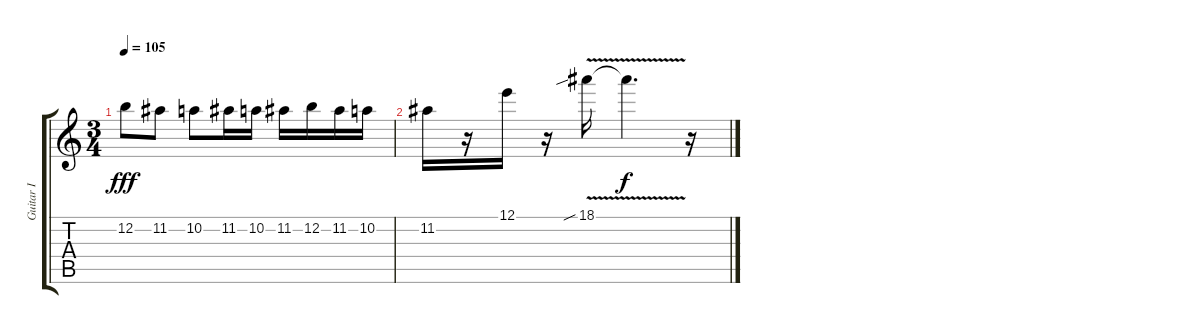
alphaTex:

\track ("Guitar I" "Guitar I") {instrument overdrivenguitar}
\staff {score tabs}
\tuning (E4 B3 G3 D3 A2 E2) {hide}
\ts (3 4)
\tempo 105
\clef g2
\ks c
12.2.8{dy fff} 11.2.8 10.2.8 11.2.16 10.2.16 11.2.16 12.2.16 11.2.16 10.2.16 |
11.2.16 r.16 12.1.16 r.16 18.1{v sib}.16 18.1{t}.4{d dy f} r.16
